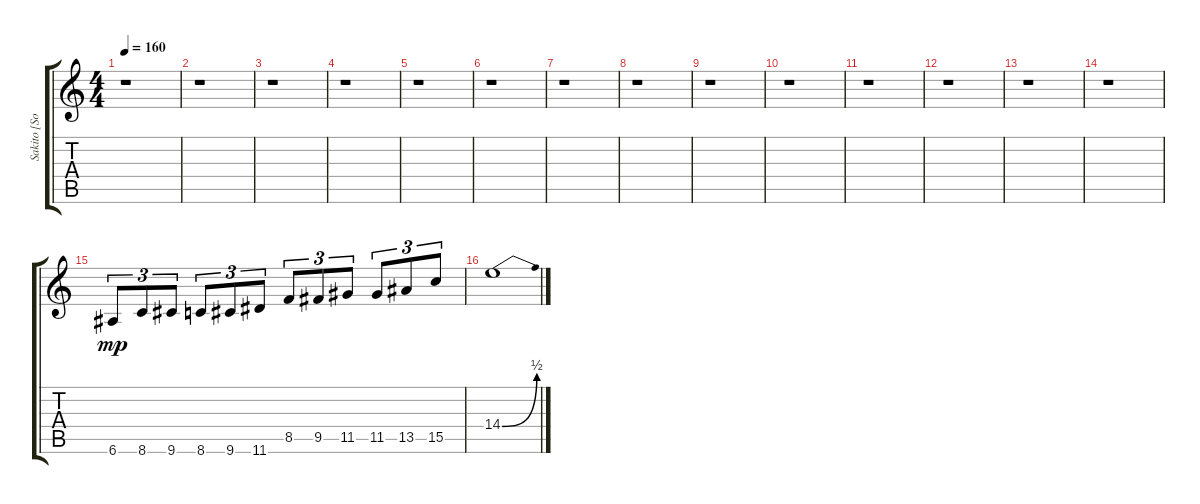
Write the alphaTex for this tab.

\track ("Sakito [Solo]" "Sakito [So") {instrument distortionguitar}
\staff {score tabs}
\tuning (E4 B3 G3 D3 A2 E2) {hide}
\ts (4 4)
\tempo 160
\clef g2
\ks c
r.1{dy mp} |
r.1 |
r.1 |
r.1 |
r.1 |
r.1 |
r.1 |
r.1 |
r.1 |
r.1 |
r.1 |
r.1 |
r.1 |
r.1 |
6.6.8{tu (3 2)} 8.6.8{tu (3 2)} 9.6.8{tu (3 2)} 8.6.8{tu (3 2)} 9.6.8{tu (3 2)} 11.6.8{tu (3 2)} 8.5.8{tu (3 2)} 9.5.8{tu (3 2)} 11.5.8{tu (3 2)} 11.5.8{tu (3 2)} 13.5.8{tu (3 2)} 15.5.8{tu (3 2)} |
14.4{be (bend 0 0 60 2)}.1
